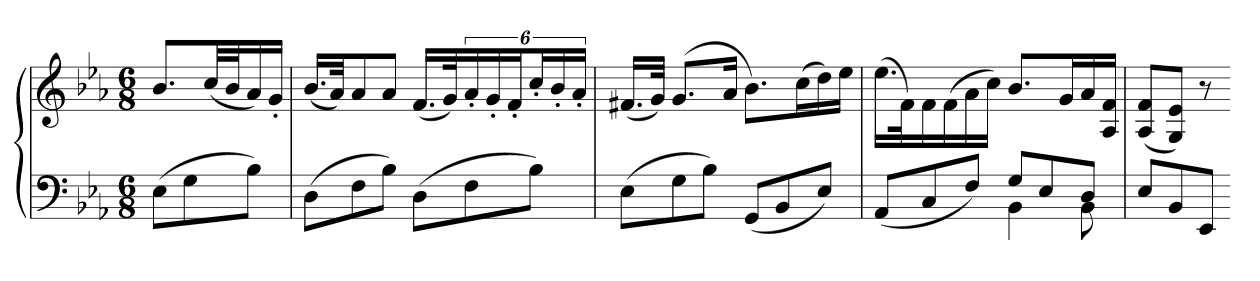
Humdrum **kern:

**kern	**kern
*part1	*part1
*staff2	*staff1
*clefF4	*clefG2
*k[b-e-a-]	*k[b-e-a-]
*M6/8	*M6/8
=	=
(8E-L	8.b-L
8G	.
.	(32ccLL
.	32b-J
8B-J)	16a-)
.	16g'JJ
=	=
(8DL	(16.b-LL
.	32a-JK)
8F	8a-
8B-J)	8a-J
(8DL	(16.fLL
.	32gK)
8F	24a-'
.	24g'
.	24f'J
8B-J)	24cc'L
.	24b-'
.	24a-'JJ
=	=
(8E-L	(16.f#XLL
.	32gJJk)
8G	(8.gL
8B-J)	.
.	16a-Jk
(8GGL	8.b-L)
8BB-	.
.	(16ccL
8E-J)	16dd)
.	16ee-JJ
=	=
*^	*
(8AA-L	4.ryy	(16.ee-LL
.	.	32fK)
8C	.	16f
.	.	(16f
8FJ)	.	16a-
.	.	16ccJJ)
8GL	4BB-	8.b-L
8E-	.	.
.	.	16gL
8DJ	8BB-	16a-
.	.	16A- 16fJJ
*v	*v	*
=	=
8E-L	(8A- 8fL
8BB-	8G 8e-J)
8EE-J	8r
=-	=-
*-	*-
